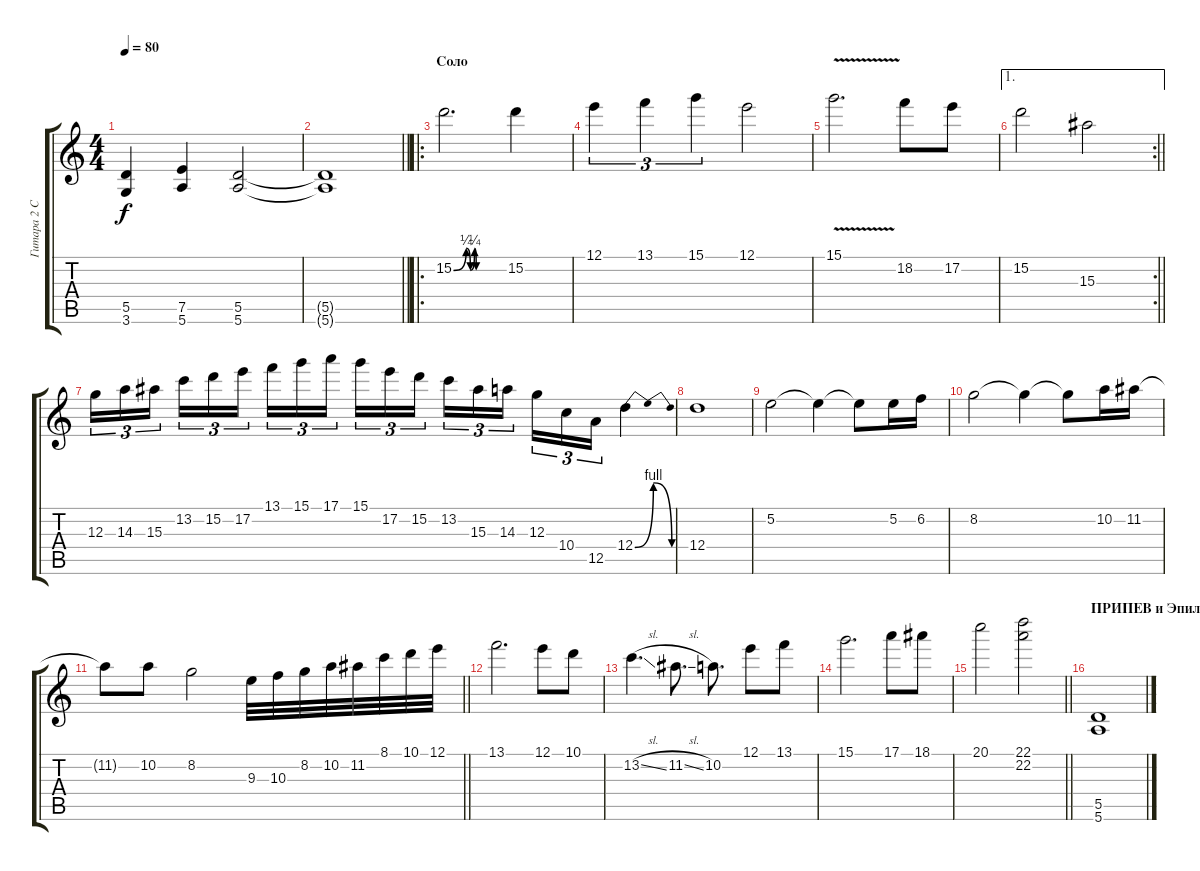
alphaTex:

\track ("Гитара 2 Соло (с перегрузом)" "Гитара 2 С") {instrument distortionguitar}
\staff {score tabs}
\tuning (E4 B3 G3 D3 A2 E2) {hide}
\ts (4 4)
\tempo 80
\clef g2
\ks c
(5.5 3.6).4{dy f} (7.5 5.6).4 (5.5 5.6).2 |
\barLineRight lightlight
(5.5{t} 5.6{t}).1 |
\ro
\section ("" "Соло")
15.2{be (custom 0 0 15 1 20 0 25 1 27 0 60 0)}.2{d} 15.2.4 |
12.1.4{tu (3 2)} 13.1.4{tu (3 2)} 15.1.4{tu (3 2)} 12.1.2 |
15.1{v}.2{d} 18.2.8 17.2.8 |
\ae 1
\rc 2
\barLineRight lightlight
15.2.2 15.3.2 |
12.3.16{tu (3 2)} 14.3.16{tu (3 2)} 15.3.16{tu (3 2) beam splitsecondary} 13.2.16{tu (3 2)} 15.2.16{tu (3 2)} 17.2.16{tu (3 2)} 13.1.16{tu (3 2)} 15.1.16{tu (3 2)} 17.1.16{tu (3 2) beam splitsecondary} 15.1.16{tu (3 2)} 17.2.16{tu (3 2)} 15.2.16{tu (3 2)} 13.2.16{tu (3 2)} 15.3.16{tu (3 2)} 14.3.16{tu (3 2) beam splitsecondary} 12.3.16{tu (3 2)} 10.4.16{tu (3 2)} 12.5.16{tu (3 2)} 12.4{be (bendrelease 0 0 15 4 15 4 60 0)}.4 |
12.4.1 |
5.2.2 5.2{t}.4 5.2{t}.8 5.2.16 6.2.16 |
8.2.2 8.2{t}.4 8.2{t}.8 10.2.16 11.2.16 |
\barLineRight lightlight
11.2{t}.8 10.2.8 8.2.2 9.3.32 10.3.32 8.2.32 10.2.32 11.2.32 8.1.32 10.1.32 12.1.32 |
13.1.2{d} 12.1.8 10.1.8 |
13.2{sl}.4{d} 11.2{sl}.8{d} 10.2.8{d} 12.1.8 13.1.8 |
15.1.2{d} 17.1.8 18.1.8 |
\barLineRight lightlight
20.1.2 (22.1 22.2).2 |
\section ("" "ПРИПЕВ и Эпилог")
(5.5 5.6).1
